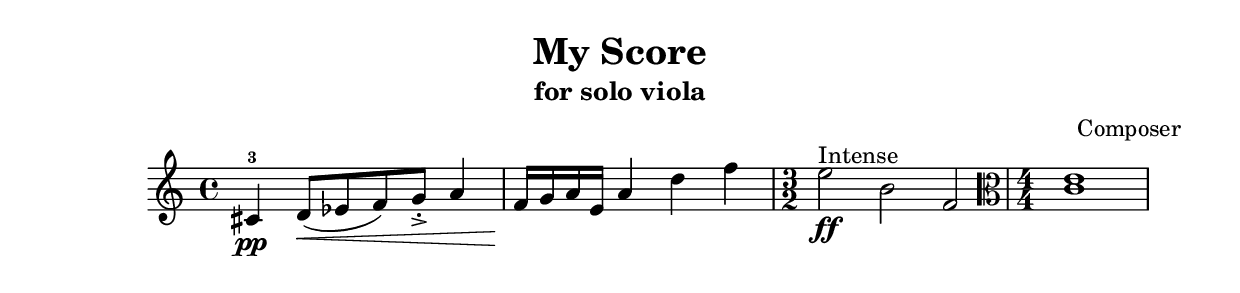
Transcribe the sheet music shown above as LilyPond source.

\version "2.18.2"

% This my first score, video 7 finished https://www.youtube.com/watch?v=DRKGw6RWLJI&index=8&list=PLHi8BvxILUV7hsUjn_Az5filU1TsNzq2R
\header {
    title = "My Score"
    composer = "Composer"
    subtitle = "for solo viola"
}

\language "english"

\relative c'
{
  cs4\pp-3 d8\<( [ ef f) g->-. ] a4  | % m1
  f16\! g a e a4 d f  | % m2
  \time 3/2
  e2\ff^"Intense" b f  | % m3
  \clef alto
  \numericTimeSignature \time 4/4  | % m4
  <c e>1
}
